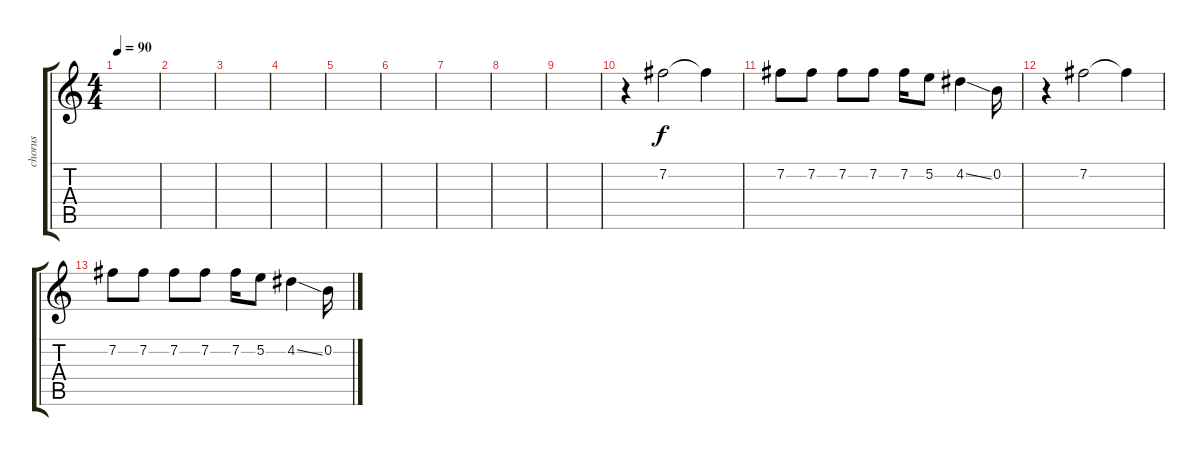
\track ("chorus" "chorus") {instrument contrabass}
\staff {score tabs}
\tuning (E4 B3 G3 D3 A2 E2) {hide}
\ts (4 4)
\tempo 90
\clef g2
\ks c
|
|
|
|
|
|
|
|
|
r.4 7.2.2 7.2{t}.4 |
7.2.8 7.2.8 7.2.8 7.2.8 7.2.16 5.2.8 4.2{ss}.4 0.2.16 |
r.4 7.2.2 7.2{t}.4 |
7.2.8 7.2.8 7.2.8 7.2.8 7.2.16 5.2.8 4.2{ss}.4 0.2.16
